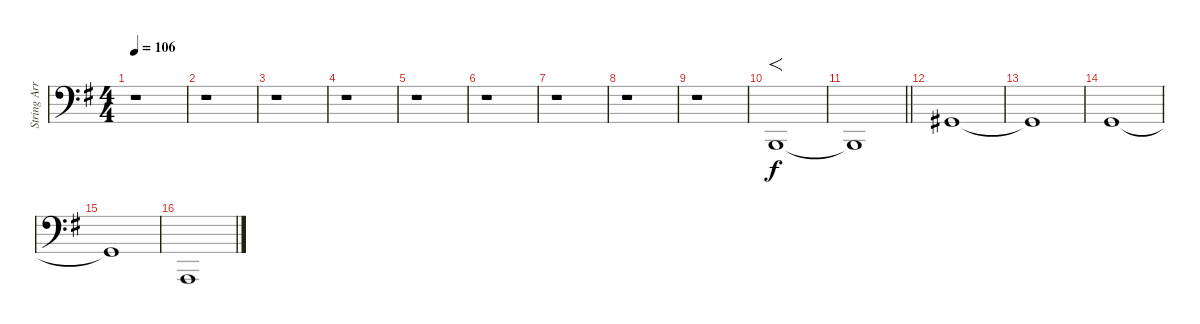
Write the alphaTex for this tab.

\track ("String Arrangement (low)" "String Arr") {instrument stringensemble1}
\staff {score}
\tuning (G2 D2 A1 E1 B0) {hide}
\ts (4 4)
\tempo 106
\clef f4
\ks eminor
r.1{dy f} |
r.1 |
r.1 |
r.1 |
r.1 |
r.1 |
r.1 |
r.1 |
r.1 |
7.4.1{f} |
\barLineRight lightlight
7.4{t}.1 |
6.2.1 |
6.2{t}.1 |
5.2.1 |
5.2{t}.1 |
5.4.1
